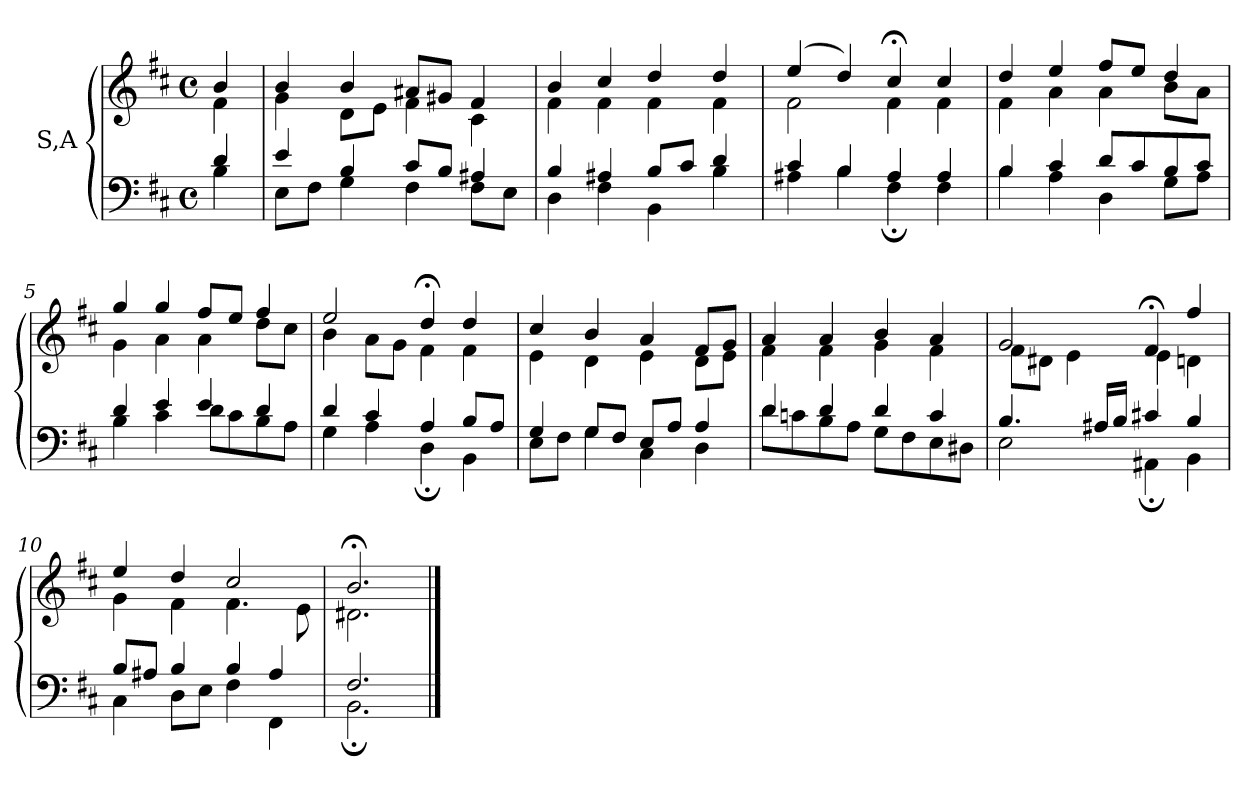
**kern	**kern
*part1	*part1
*staff2	*staff1
*I"S,A	*
!!LO:LB:g=z
*clefF4	*clefG2
*k[f#c#]	*k[f#c#]
*M4/4	*M4/4
*met(c)	*met(c)
=	=
*^	*^
4d	4B	4b	4f#
=1	=1	=1	=1
4e	8EL	4b	4g
.	8F#J	.	.
4B	4G	4b	8dL
.	.	.	8eJ
8c#L	4F#	8a#XL	4f#
8BJ	.	8g#XJ	.
4A#X	8F#L	4f#	4c#
.	8EJ	.	.
=2	=2	=2	=2
4B	4D	4b	4f#
4A#X	4F#	4cc#	4f#
8BL	4BB	4dd	4f#
8c#J	.	.	.
4d	4B	4dd	4f#
=3	=3	=3	=3
4c#	4A#X	(>4ee	2f#
4B	4B	4dd)	.
4A#	4F#;	4cc#;<	4f#
4A#	4F#	4cc#	4f#
=4	=4	=4	=4
4B	4B	4dd	4f#
4c#	4A	4ee	4a
8dL	4D	8ff#L	4a
8c#	.	8eeJ	.
8B	8GL	4dd	8bL
8c#J	8AJ	.	8aJ
!!LO:LB:g=z	!!
=5	=5	=5	=5
4d	4B	4gg	4g
4e	4c#	4gg	4a
4e	8dL	8ff#L	4a
.	8c#	8eeJ	.
4d	8B	4ff#	8ddL
.	8AJ	.	8cc#J
=6	=6	=6	=6
4d	4G	2ee	4b
4c#	4A	.	8aL
.	.	.	8gJ
4A	4D;	4dd;<	4f#
8BL	4BB	4dd	4f#
8AJ	.	.	.
=7	=7	=7	=7
4G	8EL	4cc#	4e
.	8F#J	.	.
8GL	4G	4b	4d
8F#J	.	.	.
8EL	4C#	4a	4e
8AJ	.	.	.
4A	4D	8f#L	8dL
.	.	8gJ	8eJ
=8	=8	=8	=8
4d	8dL	4a	4f#
.	8cn	.	.
4d	8B	4a	4f#
.	8AJ	.	.
4d	8GL	4b	4g
.	8F#	.	.
4c	8E	4a	4f#
.	8D#XJ	.	.
!!LO:LB:g=z	!!
=9	=9	=9	=9
4.B	2E	2g	8f#L
.	.	.	8d#XJ
.	.	.	4e
16A#XLL	.	.	.
16BJJ	.	.	.
4c#X	4AA#X;	4f#;<	4e
4B	4BB	4ff#	4dn
=10	=10	=10	=10
8BL	4C#	4ee	4g
8A#XJ	.	.	.
4B	8DL	4dd	4f#
.	8EJ	.	.
4B	4F#	2cc#	4.f#
4A#	4FF#	.	.
.	.	.	8e
=11	=11	=11	=11
2.F#	2.BB;	2.b;<	2.d#X
*v	*v	*	*
*	*v	*v
==	==
*-	*-
